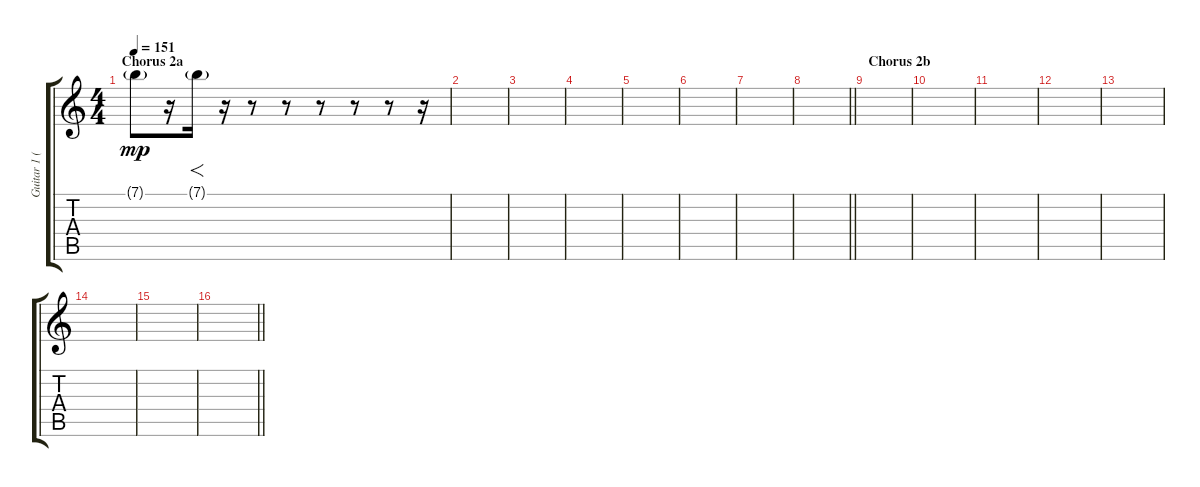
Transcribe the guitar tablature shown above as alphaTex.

\track ("Guitar 1 (Russel Lissack)" "Guitar 1 (") {instrument acousticguitarsteel}
\staff {score tabs}
\tuning (E4 B3 G3 D3 A2 E2) {hide}
\ts (4 4)
\section ("" "Chorus 2a")
\tempo 151
\clef g2
\ks c
7.1{g}.8{dy mp} r.16 7.1{g}.16{f} r.16 r.8 r.8 r.8 r.8 r.8 r.16 |
|
|
|
|
|
|
\barLineRight lightlight
|
\section ("" "Chorus 2b")
|
|
|
|
|
|
|
\barLineRight lightlight
